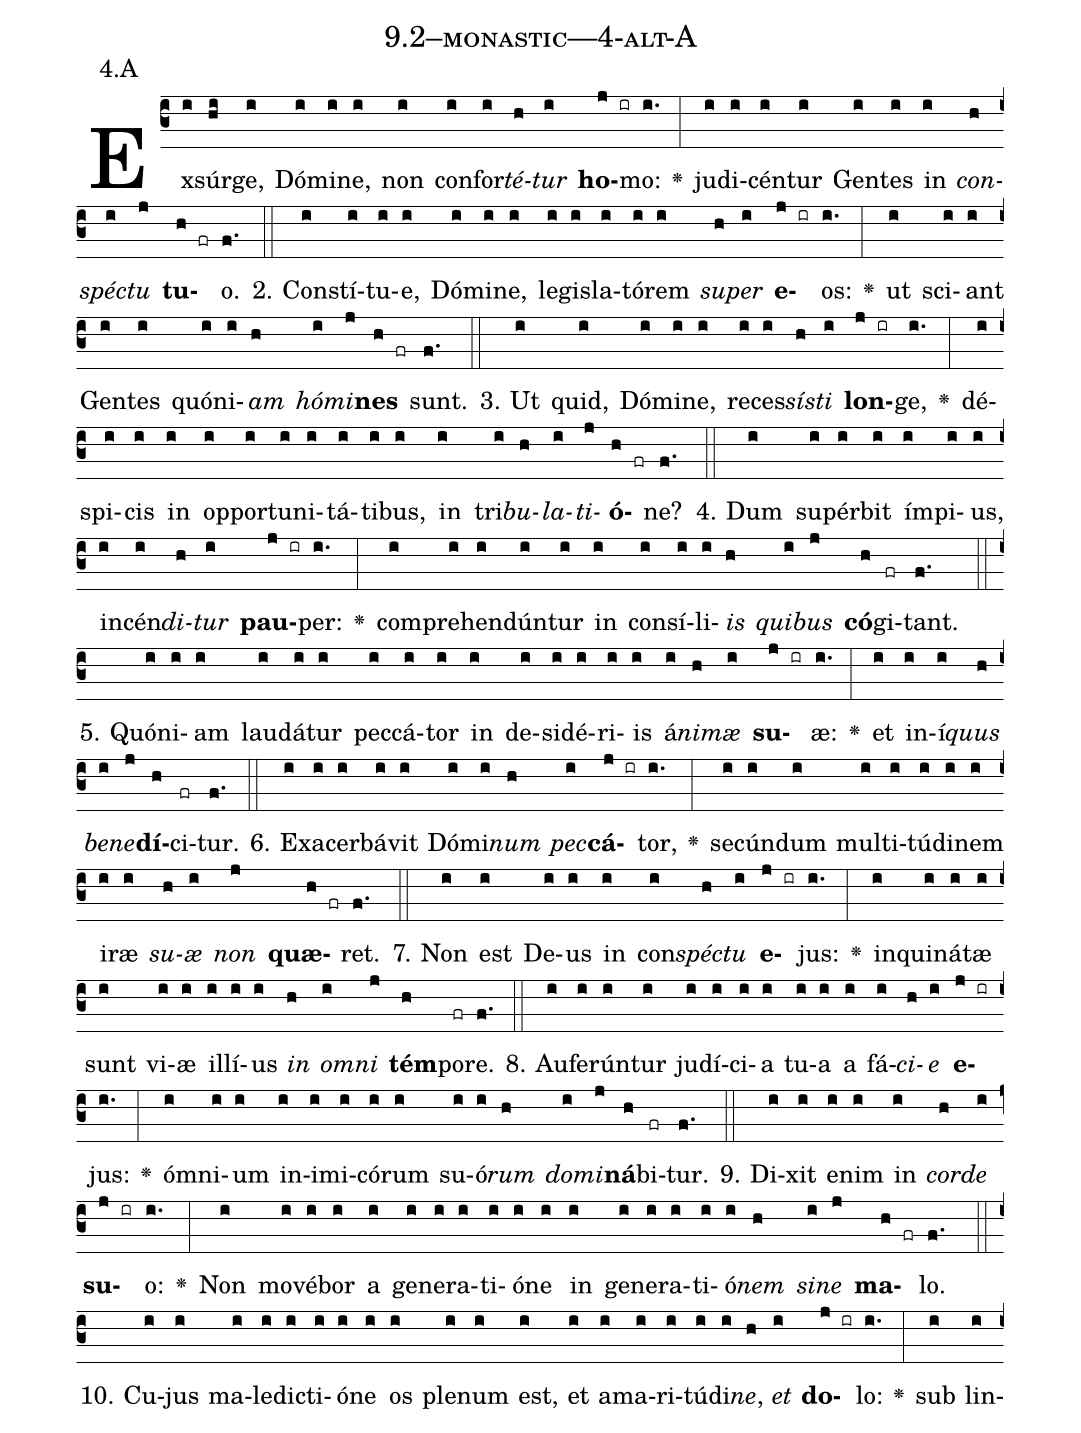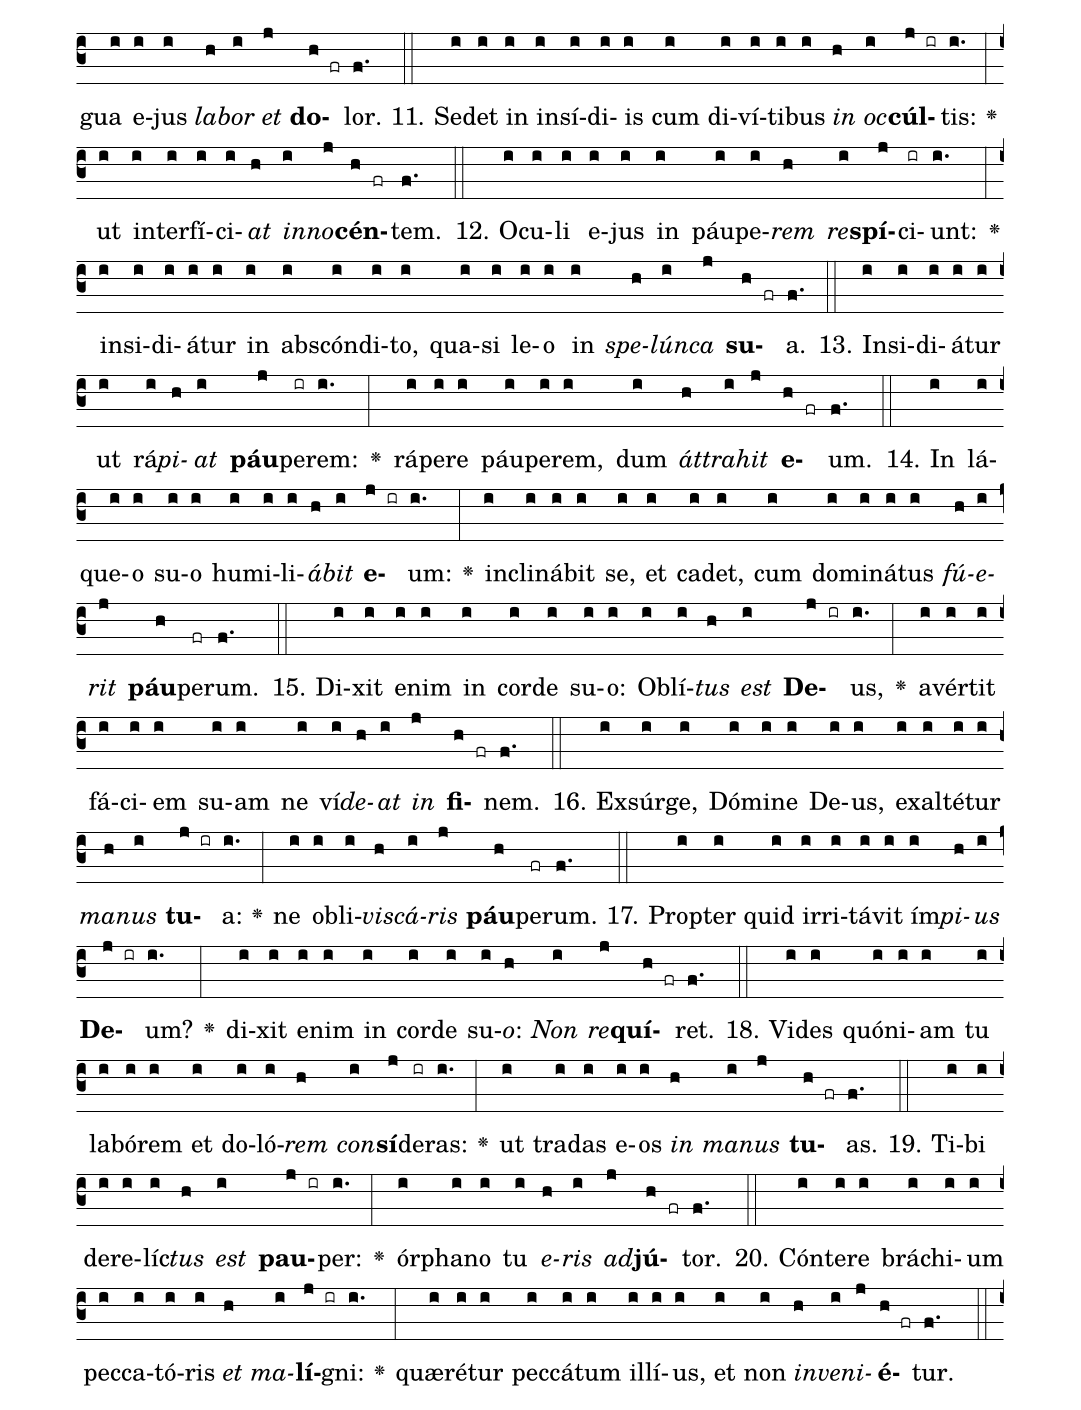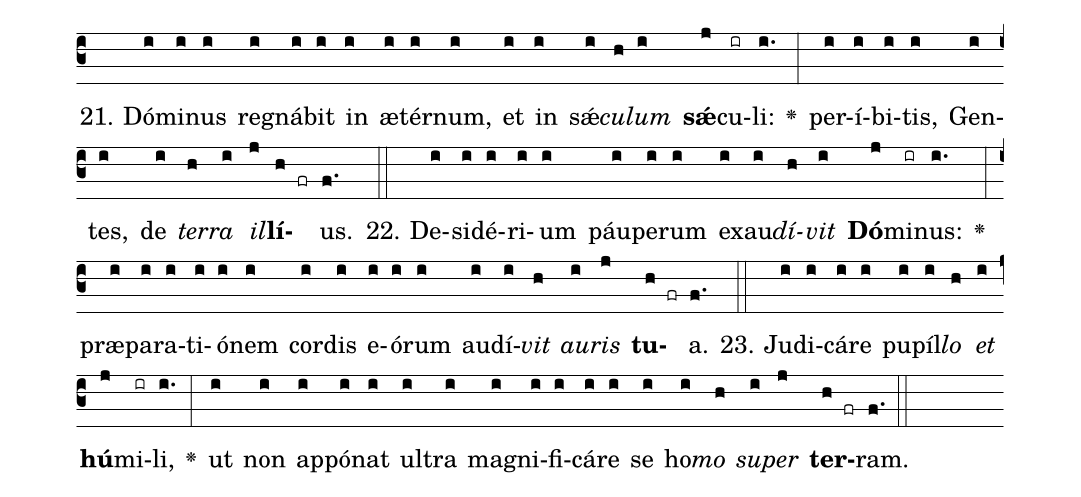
name: 9.2--monastic---4-alt-A;
annotation: 4.A;
%%
(c3)Ex(i)súr(hi)ge,(i) Dó(i)mi(i)ne,(i) non(i) con(i)for(i)<i>té</i>(h)<i>tur</i>(i) <b>ho</b>(j ir)mo:(i.) <v>\greheightstar</v>(:) ju(i)di(i)cén(i)tur(i) Gen(i)tes(i) in(i) <i>con</i>(h)<i>spéc</i>(i)<i>tu</i>(j) <b>tu</b>(h fr)o.(f.) (::)
2. Con(i)stí(i)tu(i)e,(i) Dó(i)mi(i)ne,(i) le(i)gis(i)la(i)tó(i)rem(i) <i>su</i>(h)<i>per</i>(i) <b>e</b>(j ir)os:(i.) <v>\greheightstar</v>(:) ut(i) sci(i)ant(i) Gen(i)tes(i) quón(i)i(i)<i>am</i>(h) <i>hó</i>(i)<i>mi</i>(j)<b>nes</b>(h fr) sunt.(f.) (::)
3. Ut(i) quid,(i) Dó(i)mi(i)ne,(i) re(i)ces(i)<i>sís</i>(h)<i>ti</i>(i) <b>lon</b>(j ir)ge,(i.) <v>\greheightstar</v>(:) dé(i)spi(i)cis(i) in(i) op(i)por(i)tu(i)ni(i)tá(i)ti(i)bus,(i) in(i) tri(i)<i>bu</i>(h)<i>la</i>(i)<i>ti</i>(j)<b>ó</b>(h fr)ne?(f.) (::)
4. Dum(i) su(i)pér(i)bit(i) ím(i)pi(i)us,(i) in(i)cén(i)<i>di</i>(h)<i>tur</i>(i) <b>pau</b>(j ir)per:(i.) <v>\greheightstar</v>(:) com(i)pre(i)hen(i)dún(i)tur(i) in(i) con(i)sí(i)li(i)<i>is</i>(h) <i>qui</i>(i)<i>bus</i>(j) <b>có</b>(h)gi(fr)tant.(f.) (::)
5. Quón(i)i(i)am(i) lau(i)dá(i)tur(i) pec(i)cá(i)tor(i) in(i) de(i)si(i)dé(i)ri(i)is(i) á(i)<i>ni</i>(h)<i>mæ</i>(i) <b>su</b>(j ir)æ:(i.) <v>\greheightstar</v>(:) et(i) in(i)í(i)<i>quus</i>(h) <i>be</i>(i)<i>ne</i>(j)<b>dí</b>(h)ci(fr)tur.(f.) (::)
6. Ex(i)a(i)cer(i)bá(i)vit(i) Dó(i)mi(i)<i>num</i>(h) <i>pec</i>(i)<b>cá</b>(j ir)tor,(i.) <v>\greheightstar</v>(:) se(i)cún(i)dum(i) mul(i)ti(i)tú(i)di(i)nem(i) i(i)ræ(i) <i>su</i>(h)<i>æ</i>(i) <i>non</i>(j) <b>quæ</b>(h fr)ret.(f.) (::)
7. Non(i) est(i) De(i)us(i) in(i) con(i)<i>spéc</i>(h)<i>tu</i>(i) <b>e</b>(j ir)jus:(i.) <v>\greheightstar</v>(:) in(i)qui(i)ná(i)tæ(i) sunt(i) vi(i)æ(i) il(i)lí(i)us(i) <i>in</i>(h) <i>om</i>(i)<i>ni</i>(j) <b>tém</b>(h)po(fr)re.(f.) (::)
8. Au(i)fe(i)rún(i)tur(i) ju(i)dí(i)ci(i)a(i) tu(i)a(i) a(i) fá(i)<i>ci</i>(h)<i>e</i>(i) <b>e</b>(j ir)jus:(i.) <v>\greheightstar</v>(:) óm(i)ni(i)um(i) in(i)i(i)mi(i)có(i)rum(i) su(i)ó(i)<i>rum</i>(h) <i>do</i>(i)<i>mi</i>(j)<b>ná</b>(h)bi(fr)tur.(f.) (::)
9. Di(i)xit(i) e(i)nim(i) in(i) <i>cor</i>(h)<i>de</i>(i) <b>su</b>(j ir)o:(i.) <v>\greheightstar</v>(:) Non(i) mo(i)vé(i)bor(i) a(i) ge(i)ne(i)ra(i)ti(i)ó(i)ne(i) in(i) ge(i)ne(i)ra(i)ti(i)ó(i)<i>nem</i>(h) <i>si</i>(i)<i>ne</i>(j) <b>ma</b>(h fr)lo.(f.) (::)
10. Cu(i)jus(i) ma(i)le(i)dic(i)ti(i)ó(i)ne(i) os(i) ple(i)num(i) est,(i) et(i) a(i)ma(i)ri(i)tú(i)di(i)<i>ne</i>,(h) <i>et</i>(i) <b>do</b>(j ir)lo:(i.) <v>\greheightstar</v>(:) sub(i) lin(i)gua(i) e(i)jus(i) <i>la</i>(h)<i>bor</i>(i) <i>et</i>(j) <b>do</b>(h fr)lor.(f.) (::)
11. Se(i)det(i) in(i) in(i)sí(i)di(i)is(i) cum(i) di(i)ví(i)ti(i)bus(i) <i>in</i>(h) <i>oc</i>(i)<b>cúl</b>(j ir)tis:(i.) <v>\greheightstar</v>(:) ut(i) in(i)ter(i)fí(i)ci(i)<i>at</i>(h) <i>in</i>(i)<i>no</i>(j)<b>cén</b>(h fr)tem.(f.) (::)
12. O(i)cu(i)li(i) e(i)jus(i) in(i) páu(i)pe(i)<i>rem</i>(h) <i>re</i>(i)<b>spí</b>(j)ci(ir)unt:(i.) <v>\greheightstar</v>(:) in(i)si(i)di(i)á(i)tur(i) in(i) abs(i)cón(i)di(i)to,(i) qua(i)si(i) le(i)o(i) in(i) <i>spe</i>(h)<i>lún</i>(i)<i>ca</i>(j) <b>su</b>(h fr)a.(f.) (::)
13. In(i)si(i)di(i)á(i)tur(i) ut(i) rá(i)<i>pi</i>(h)<i>at</i>(i) <b>páu</b>(j)pe(ir)rem:(i.) <v>\greheightstar</v>(:) rá(i)pe(i)re(i) páu(i)pe(i)rem,(i) dum(i) <i>át</i>(h)<i>tra</i>(i)<i>hit</i>(j) <b>e</b>(h fr)um.(f.) (::)
14. In(i) lá(i)que(i)o(i) su(i)o(i) hu(i)mi(i)li(i)<i>á</i>(h)<i>bit</i>(i) <b>e</b>(j ir)um:(i.) <v>\greheightstar</v>(:) in(i)cli(i)ná(i)bit(i) se,(i) et(i) ca(i)det,(i) cum(i) do(i)mi(i)ná(i)tus(i) <i>fú</i>(h)<i>e</i>(i)<i>rit</i>(j) <b>páu</b>(h)pe(fr)rum.(f.) (::)
15. Di(i)xit(i) e(i)nim(i) in(i) cor(i)de(i) su(i)o:(i) Ob(i)lí(i)<i>tus</i>(h) <i>est</i>(i) <b>De</b>(j ir)us,(i.) <v>\greheightstar</v>(:) a(i)vér(i)tit(i) fá(i)ci(i)em(i) su(i)am(i) ne(i) ví(i)<i>de</i>(h)<i>at</i>(i) <i>in</i>(j) <b>fi</b>(h fr)nem.(f.) (::)
16. Ex(i)súr(i)ge,(i) Dó(i)mi(i)ne(i) De(i)us,(i) ex(i)al(i)té(i)tur(i) <i>ma</i>(h)<i>nus</i>(i) <b>tu</b>(j ir)a:(i.) <v>\greheightstar</v>(:) ne(i) ob(i)li(i)<i>vis</i>(h)<i>cá</i>(i)<i>ris</i>(j) <b>páu</b>(h)pe(fr)rum.(f.) (::)
17. Prop(i)ter(i) quid(i) ir(i)ri(i)tá(i)vit(i) ím(i)<i>pi</i>(h)<i>us</i>(i) <b>De</b>(j ir)um?(i.) <v>\greheightstar</v>(:) di(i)xit(i) e(i)nim(i) in(i) cor(i)de(i) su(i)<i>o</i>:(h) <i>Non</i>(i) <i>re</i>(j)<b>quí</b>(h fr)ret.(f.) (::)
18. Vi(i)des(i) quón(i)i(i)am(i) tu(i) la(i)bó(i)rem(i) et(i) do(i)ló(i)<i>rem</i>(h) <i>con</i>(i)<b>sí</b>(j)de(ir)ras:(i.) <v>\greheightstar</v>(:) ut(i) tra(i)das(i) e(i)os(i) <i>in</i>(h) <i>ma</i>(i)<i>nus</i>(j) <b>tu</b>(h fr)as.(f.) (::)
19. Ti(i)bi(i) de(i)re(i)líc(i)<i>tus</i>(h) <i>est</i>(i) <b>pau</b>(j ir)per:(i.) <v>\greheightstar</v>(:) ór(i)pha(i)no(i) tu(i) <i>e</i>(h)<i>ris</i>(i) <i>ad</i>(j)<b>jú</b>(h fr)tor.(f.) (::)
20. Cón(i)te(i)re(i) brá(i)chi(i)um(i) pec(i)ca(i)tó(i)ris(i) <i>et</i>(h) <i>ma</i>(i)<b>lí</b>(j ir)gni:(i.) <v>\greheightstar</v>(:) quæ(i)ré(i)tur(i) pec(i)cá(i)tum(i) il(i)lí(i)us,(i) et(i) non(i) <i>in</i>(h)<i>ve</i>(i)<i>ni</i>(j)<b>é</b>(h fr)tur.(f.) (::)
21. Dó(i)mi(i)nus(i) re(i)gná(i)bit(i) in(i) æ(i)tér(i)num,(i) et(i) in(i) sǽ(i)<i>cu</i>(h)<i>lum</i>(i) <b>sǽ</b>(j)cu(ir)li:(i.) <v>\greheightstar</v>(:) per(i)í(i)bi(i)tis,(i) Gen(i)tes,(i) de(i) <i>ter</i>(h)<i>ra</i>(i) <i>il</i>(j)<b>lí</b>(h fr)us.(f.) (::)
22. De(i)si(i)dé(i)ri(i)um(i) páu(i)pe(i)rum(i) ex(i)au(i)<i>dí</i>(h)<i>vit</i>(i) <b>Dó</b>(j)mi(ir)nus:(i.) <v>\greheightstar</v>(:) præ(i)pa(i)ra(i)ti(i)ó(i)nem(i) cor(i)dis(i) e(i)ó(i)rum(i) au(i)dí(i)<i>vit</i>(h) <i>au</i>(i)<i>ris</i>(j) <b>tu</b>(h fr)a.(f.) (::)
23. Ju(i)di(i)cá(i)re(i) pu(i)píl(i)<i>lo</i>(h) <i>et</i>(i) <b>hú</b>(j)mi(ir)li,(i.) <v>\greheightstar</v>(:) ut(i) non(i) ap(i)pó(i)nat(i) ul(i)tra(i) ma(i)gni(i)fi(i)cá(i)re(i) se(i) ho(i)<i>mo</i>(h) <i>su</i>(i)<i>per</i>(j) <b>ter</b>(h fr)ram.(f.) (::)
